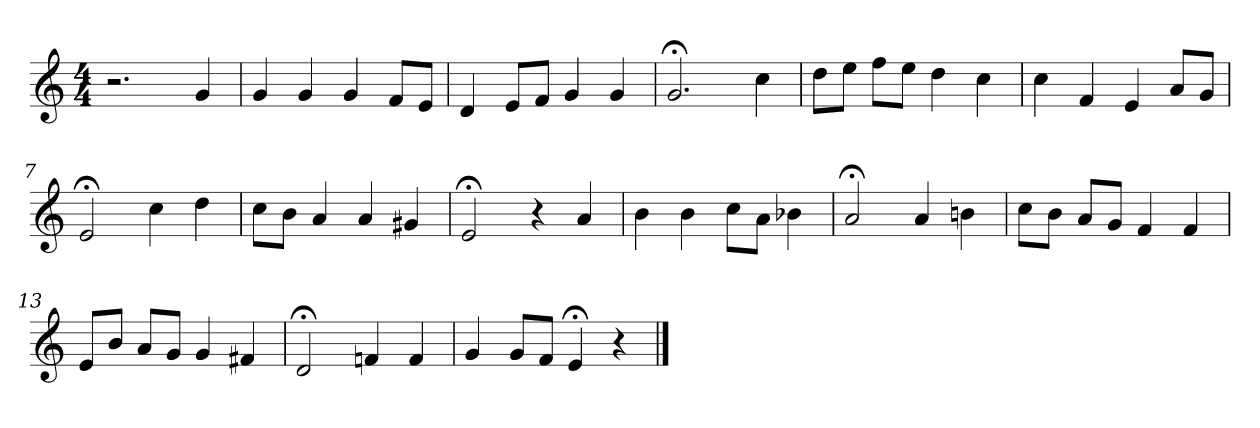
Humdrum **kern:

**kern
*part1
*staff1
*clefG2
*k[]
*C:
*M4/4
=1
2.r
4g
=2
4g
4g
4g
8f/L
8e/J
=3
4d
8e/L
8f/J
4g
4g
=4
2.g;<
4cc
=5
8dd\L
8ee\J
8ff\L
8ee\J
4dd
4cc
=6
4cc
4f
4e
8a/L
8g/J
=7
2e;<
4cc
4dd
=8
8cc\L
8b\J
4a
4a
4g#X
=9
2e;<
4r
4a
=10
4b
4b
8cc\L
8a\J
4b-X
=11
2a;<
4a
4bn
=12
8cc\L
8b\J
8a/L
8g/J
4f
4f
=13
8e/L
8b/J
8a/L
8g/J
4g
4f#X
=14
2d;<
4fn
4f
=15
4g
8g/L
8f/J
4e;<
4r
==
*-
